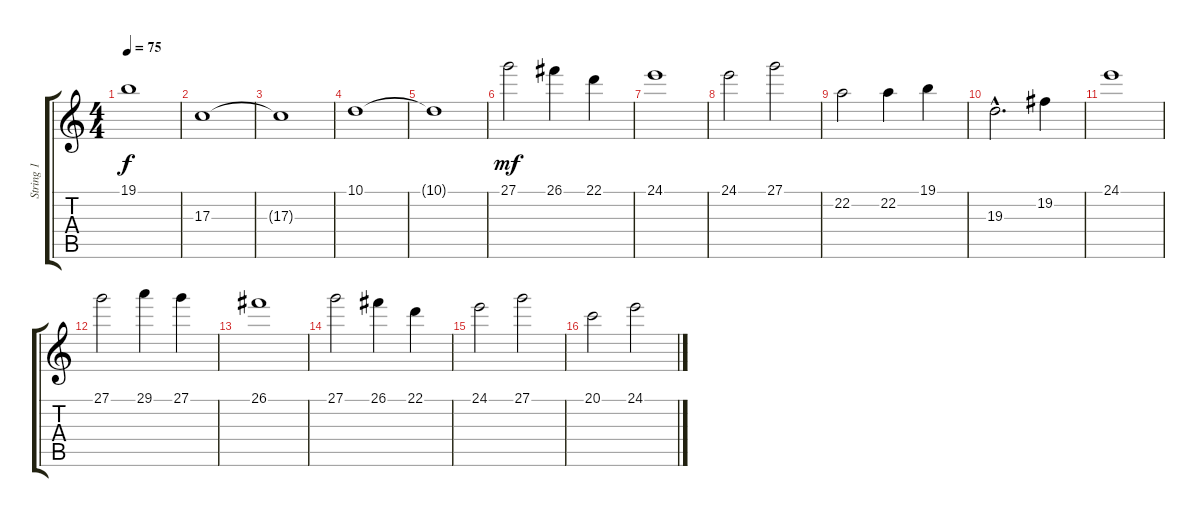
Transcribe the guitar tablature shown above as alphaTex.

\track ("String 1" "String 1") {instrument stringensemble1}
\staff {score tabs}
\tuning (E4 B3 G3 D3 A2 E2) {hide}
\ts (4 4)
\tempo 75
\clef g2
\ks c
19.1.1{dy f} |
17.3.1 |
17.3{t}.1 |
10.1.1 |
10.1{t}.1 |
27.1.2{dy mf} 26.1.4 22.1.4 |
24.1.1 |
24.1.2 27.1.2 |
22.2.2 22.2.4 19.1.4 |
19.3{hac}.2{d} 19.2.4 |
24.1.1 |
27.1.2 29.1.4 27.1.4 |
26.1.1 |
27.1.2 26.1.4 22.1.4 |
24.1.2 27.1.2 |
20.1.2 24.1.2
